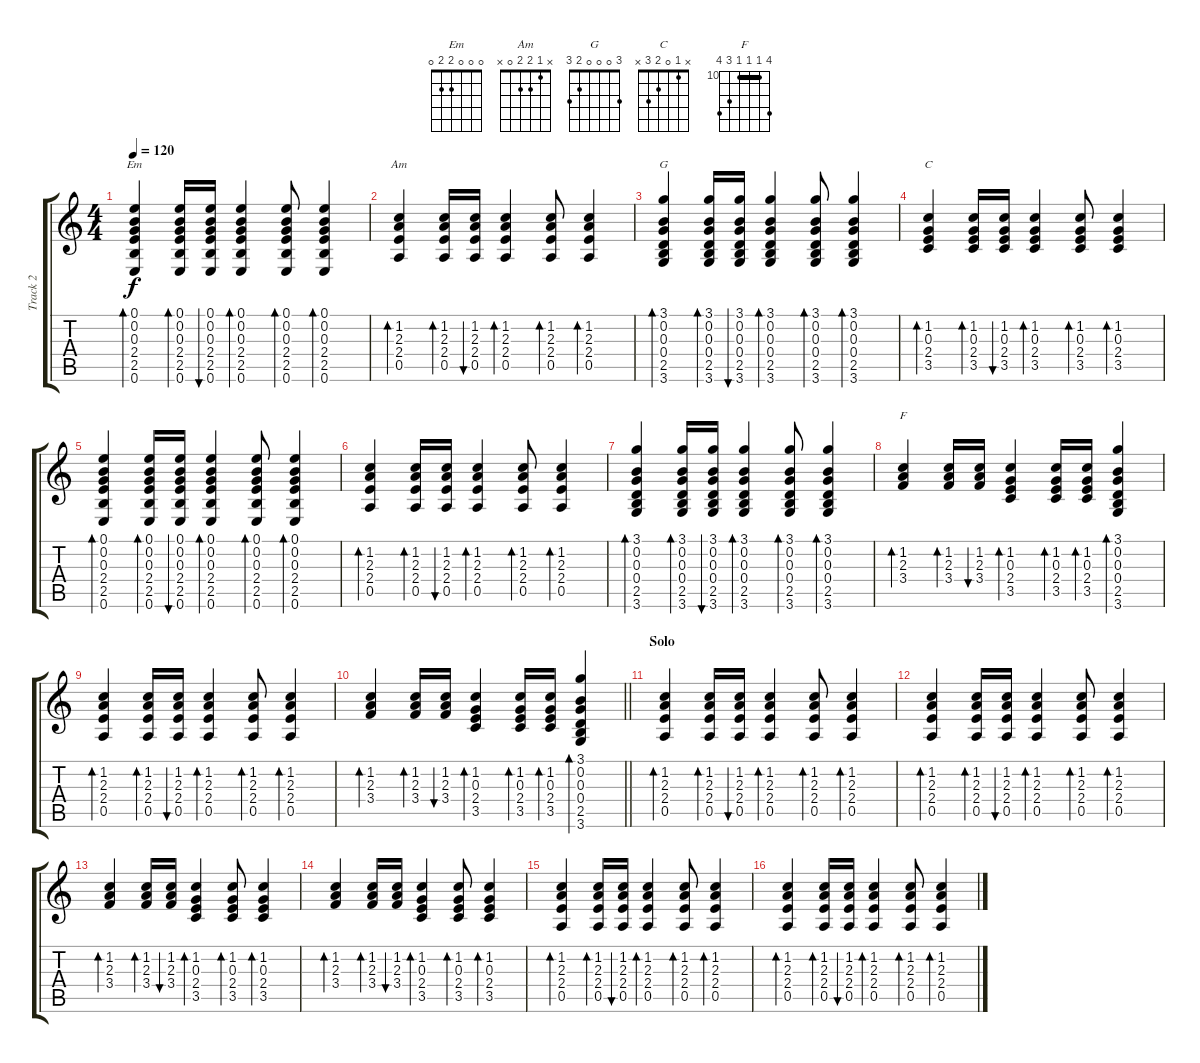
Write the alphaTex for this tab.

\track ("Track 2" "Track 2") {instrument acousticguitarnylon}
\staff {score tabs}
\tuning (E4 B3 G3 D3 A2 E2) {hide}
\chord ("Em" 0 0 0 2 2 0)
\chord ("Am" x 1 2 2 0 x)
\chord ("G" 3 0 0 0 2 3)
\chord ("C" x 1 0 2 3 x)
\chord ("F" 13 10 10 10 12 13) {firstfret 10 barre 10}
\ts (4 4)
\tempo 120
\clef g2
\ks c
(0.1 0.2 0.3 2.4 2.5 0.6).4{bd 60 ch "Em" dy f} (0.1 0.2 0.3 2.4 2.5 0.6).16{bd 60} (0.1 0.2 0.3 2.4 2.5 0.6).16{bu 60} (0.1 0.2 0.3 2.4 2.5 0.6).4{bd 60} (0.1 0.2 0.3 2.4 2.5 0.6).8{bd 60} (0.1 0.2 0.3 2.4 2.5 0.6).4{bd 60} |
(1.2 2.3 2.4 0.5).4{bd 60 ch "Am"} (1.2 2.3 2.4 0.5).16{bd 60} (1.2 2.3 2.4 0.5).16{bu 60} (1.2 2.3 2.4 0.5).4{bd 60} (1.2 2.3 2.4 0.5).8{bd 60} (1.2 2.3 2.4 0.5).4{bd 60} |
(3.1 0.2 0.3 0.4 2.5 3.6).4{bd 60 ch "G"} (3.1 0.2 0.3 0.4 2.5 3.6).16{bd 60} (3.1 0.2 0.3 0.4 2.5 3.6).16{bu 60} (3.1 0.2 0.3 0.4 2.5 3.6).4{bd 60} (3.1 0.2 0.3 0.4 2.5 3.6).8{bd 60} (3.1 0.2 0.3 0.4 2.5 3.6).4{bd 60} |
(1.2 0.3 2.4 3.5).4{bd 60 ch "C"} (1.2 0.3 2.4 3.5).16{bd 60} (1.2 0.3 2.4 3.5).16{bu 60} (1.2 0.3 2.4 3.5).4{bd 60} (1.2 0.3 2.4 3.5).8{bd 60} (1.2 0.3 2.4 3.5).4{bd 60} |
(0.1 0.2 0.3 2.4 2.5 0.6).4{bd 60} (0.1 0.2 0.3 2.4 2.5 0.6).16{bd 60} (0.1 0.2 0.3 2.4 2.5 0.6).16{bu 60} (0.1 0.2 0.3 2.4 2.5 0.6).4{bd 60} (0.1 0.2 0.3 2.4 2.5 0.6).8{bd 60} (0.1 0.2 0.3 2.4 2.5 0.6).4{bd 60} |
(1.2 2.3 2.4 0.5).4{bd 60} (1.2 2.3 2.4 0.5).16{bd 60} (1.2 2.3 2.4 0.5).16{bu 60} (1.2 2.3 2.4 0.5).4{bd 60} (1.2 2.3 2.4 0.5).8{bd 60} (1.2 2.3 2.4 0.5).4{bd 60} |
(3.1 0.2 0.3 0.4 2.5 3.6).4{bd 60} (3.1 0.2 0.3 0.4 2.5 3.6).16{bd 60} (3.1 0.2 0.3 0.4 2.5 3.6).16{bu 60} (3.1 0.2 0.3 0.4 2.5 3.6).4{bd 60} (3.1 0.2 0.3 0.4 2.5 3.6).8{bd 60} (3.1 0.2 0.3 0.4 2.5 3.6).4{bd 60} |
(1.2 2.3 3.4).4{bd 60 ch "F"} (1.2 2.3 3.4).16{bd 60} (1.2 2.3 3.4).16{bu 60} (1.2 0.3 2.4 3.5).4{bd 60} (1.2 0.3 2.4 3.5).16{bd 60} (1.2 0.3 2.4 3.5).16{bd 60} (3.1 0.2 0.3 0.4 2.5 3.6).4{bd 60} |
(1.2 2.3 2.4 0.5).4{bd 60} (1.2 2.3 2.4 0.5).16{bd 60} (1.2 2.3 2.4 0.5).16{bu 60} (1.2 2.3 2.4 0.5).4{bd 60} (1.2 2.3 2.4 0.5).8{bd 60} (1.2 2.3 2.4 0.5).4{bd 60} |
\barLineRight lightlight
(1.2 2.3 3.4).4{bd 60} (1.2 2.3 3.4).16{bd 60} (1.2 2.3 3.4).16{bu 60} (1.2 0.3 2.4 3.5).4{bd 60} (1.2 0.3 2.4 3.5).16{bd 60} (1.2 0.3 2.4 3.5).16{bd 60} (3.1 0.2 0.3 0.4 2.5 3.6).4{bd 60} |
\section ("" "Solo")
(1.2 2.3 2.4 0.5).4{bd 60} (1.2 2.3 2.4 0.5).16{bd 60} (1.2 2.3 2.4 0.5).16{bu 60} (1.2 2.3 2.4 0.5).4{bd 60} (1.2 2.3 2.4 0.5).8{bd 60} (1.2 2.3 2.4 0.5).4{bd 60} |
(1.2 2.3 2.4 0.5).4{bd 60} (1.2 2.3 2.4 0.5).16{bd 60} (1.2 2.3 2.4 0.5).16{bu 60} (1.2 2.3 2.4 0.5).4{bd 60} (1.2 2.3 2.4 0.5).8{bd 60} (1.2 2.3 2.4 0.5).4{bd 60} |
(1.2 2.3 3.4).4{bd 60} (1.2 2.3 3.4).16{bd 60} (1.2 2.3 3.4).16{bu 60} (1.2 0.3 2.4 3.5).4{bd 60} (1.2 0.3 2.4 3.5).8{bd 60} (1.2 0.3 2.4 3.5).4{bd 60} |
(1.2 2.3 3.4).4{bd 60} (1.2 2.3 3.4).16{bd 60} (1.2 2.3 3.4).16{bu 60} (1.2 0.3 2.4 3.5).4{bd 60} (1.2 0.3 2.4 3.5).8{bd 60} (1.2 0.3 2.4 3.5).4{bd 60} |
(1.2 2.3 2.4 0.5).4{bd 60} (1.2 2.3 2.4 0.5).16{bd 60} (1.2 2.3 2.4 0.5).16{bu 60} (1.2 2.3 2.4 0.5).4{bd 60} (1.2 2.3 2.4 0.5).8{bd 60} (1.2 2.3 2.4 0.5).4{bd 60} |
(1.2 2.3 2.4 0.5).4{bd 60} (1.2 2.3 2.4 0.5).16{bd 60} (1.2 2.3 2.4 0.5).16{bu 60} (1.2 2.3 2.4 0.5).4{bd 60} (1.2 2.3 2.4 0.5).8{bd 60} (1.2 2.3 2.4 0.5).4{bd 60}
